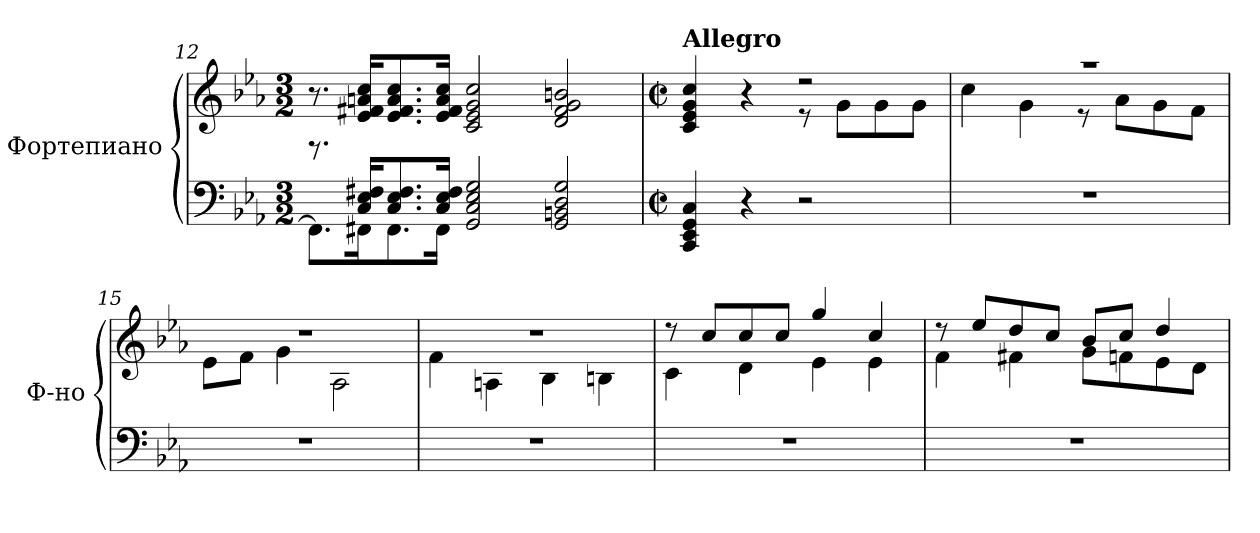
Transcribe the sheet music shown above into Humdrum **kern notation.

**kern	**kern
*part1	*part1
*staff2	*staff1
*I"Фортепиано	*
*I'Ф-но	*
!!LO:LB:g=z
*clefF4	*clefG2
*k[b-e-a-]	*k[b-e-a-]
*c:	*c:
*M3/2	*M3/2
=12	=12
*^	*
8.FF#\L]	8.rg	8.r
16FF#X\K	16C/ 16E-/ 16F#X/KL	16e-/ 16f#X/ 16an/ 16cc/KL
8.FF#\	8.C/ 8.E-/ 8.F#/	8.e-/ 8.f#/ 8.a/ 8.cc/
16FF#\Jk	16C/ 16E-/ 16F#/Jk	16e-/ 16f#/ 16a/ 16cc/Jk
2GG/ 2C/ 2E-/ 2G/	1ryy	2c/ 2e-/ 2g/ 2cc/
2GG/ 2BBn/ 2D/ 2G/	.	2d/ 2f#/ 2g/ 2bn/
*v	*v	*
=13	=13
*M2/2	*M2/2
*met(c|)	*met(c|)
*	*^
!	!LO:TX:a:B:t=Allegro	!
4CC/ 4EE-/ 4GG/ 4C/	4c/ 4e-/ 4g/ 4cc/	2rcyy
4r	4r	.
2r	2r	8r
.	.	8g\L
.	.	8g\
.	.	8g\J
=14	=14	=14
1r	1r	4cc\
.	.	4g\
.	.	8r
.	.	8a-\L
.	.	8g\
.	.	8f\J
=15	=15	=15
1r	1r	8e-\L
.	.	8f\J
.	.	4g\
.	.	2A-\
!!LO:LB:g=z	!!
=16	=16	=16
1r	1r	4f\
.	.	4An\
.	.	4B-\
.	.	4Bn\
=17	=17	=17
1r	8rdd	4c\
.	8cc/L	.
.	8cc/	4d\
.	8cc/J	.
.	4gg/	4e-\
.	4cc/	4e-\
=18	=18	=18
1r	8rdd	4f\
.	8ee-/L	.
.	8dd/	4f#X\
.	8cc/J	.
.	8b-/L	8g\L
.	8cc/J	8fn\
.	4dd/	8e-\
.	.	8d\J
*	*v	*v
=	=
*-	*-
